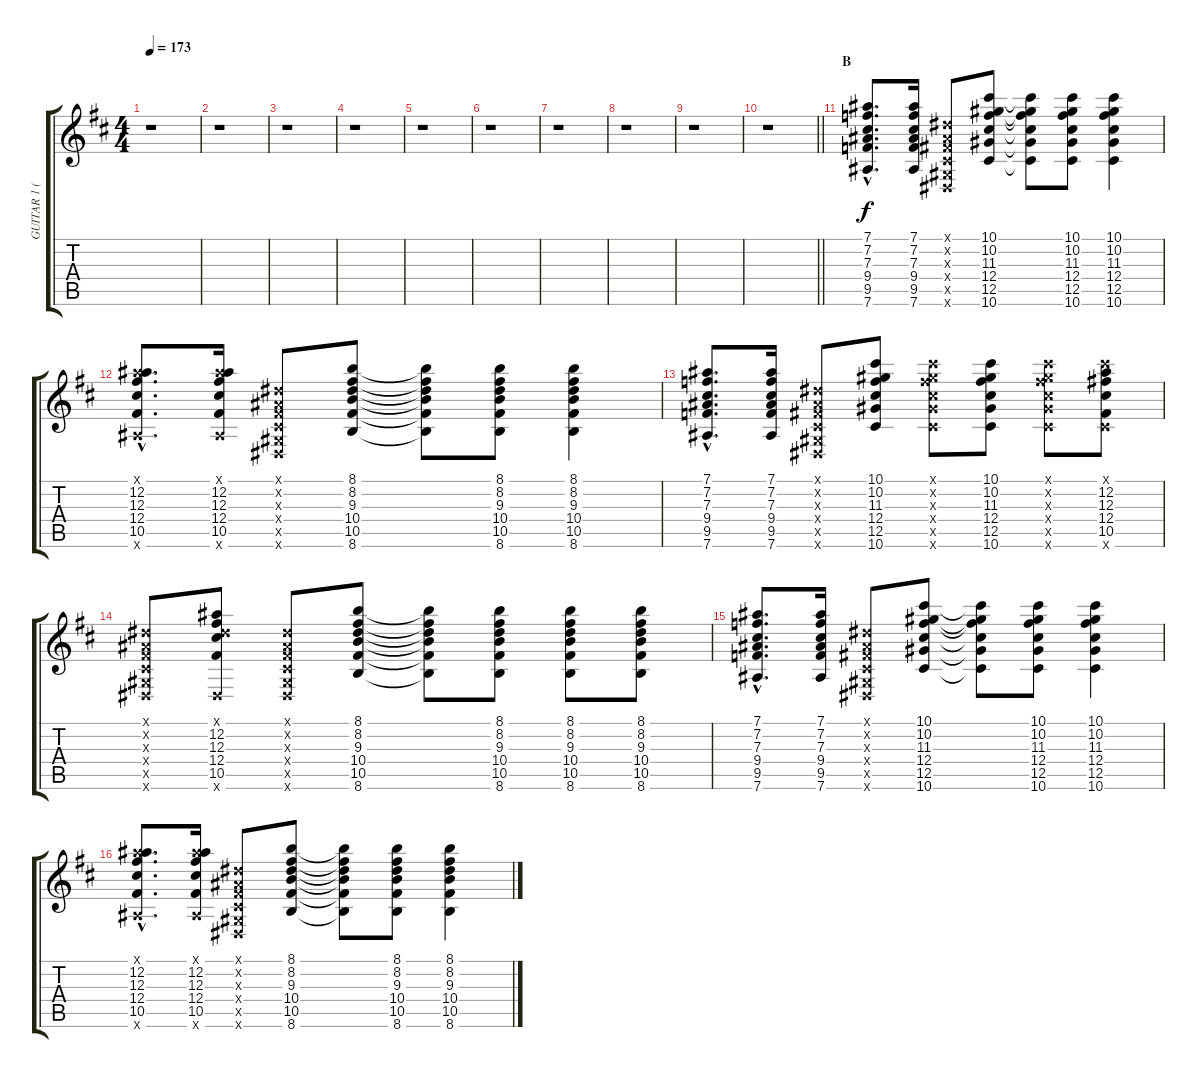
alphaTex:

\track ("GUITAR 1 (RIGHT)" "GUITAR 1 (") {instrument distortionguitar}
\staff {score tabs}
\tuning (Eb4 Bb3 Gb3 Db3 Ab2 Eb2) {hide}
\ts (4 4)
\tempo 173
\clef g2
\ks bminor
r.1{dy f} |
r.1 |
r.1 |
r.1 |
r.1 |
r.1 |
r.1 |
r.1 |
r.1 |
\barLineRight lightlight
r.1 |
\section ("" "B")
(7.1{hac} 7.2{hac} 7.3{hac} 9.4{hac} 9.5{hac} 7.6{hac}).8{d volume 10} (7.1 7.2 7.3 9.4 9.5 7.6).16 (0.1{x} 0.2{x} 0.3{x} 0.4{x} 0.5{x} 0.6{x}).8 (10.1 10.2 11.3 12.4 12.5 10.6).8 (10.1{t} 10.2{t} 11.3{t} 12.4{t} 12.5{t} 10.6{t}).8 (10.1 10.2 11.3 12.4 12.5 10.6).8 (10.1 10.2 11.3 12.4 12.5 10.6).4 |
(7.1{hac x} 12.2{hac} 12.3{hac} 12.4{hac} 10.5{hac} 7.6{hac x}).8{d} (7.1{x} 12.2 12.3 12.4 10.5 7.6{x}).16 (0.1{x} 0.2{x} 0.3{x} 0.4{x} 0.5{x} 0.6{x}).8 (8.1 8.2 9.3 10.4 10.5 8.6).8 (8.1{t} 8.2{t} 9.3{t} 10.4{t} 10.5{t} 8.6{t}).8 (8.1 8.2 9.3 10.4 10.5 8.6).8 (8.1 8.2 9.3 10.4 10.5 8.6).4 |
(7.1{hac} 7.2{hac} 7.3{hac} 9.4{hac} 9.5{hac} 7.6{hac}).8{d} (7.1 7.2 7.3 9.4 9.5 7.6).16 (0.1{x} 0.2{x} 0.3{x} 0.4{x} 0.5{x} 0.6{x}).8 (10.1 10.2 11.3 12.4 12.5 10.6).8 (10.1{x} 10.2{x} 11.3{x} 12.4{x} 12.5{x} 10.6{x}).8 (10.1 10.2 11.3 12.4 12.5 10.6).8 (10.1{x} 10.2{x} 11.3{x} 12.4{x} 12.5{x} 10.6{x}).8 (10.1{x} 12.2 12.3 12.4 10.5 10.6{x}).8 |
(0.1{x} 0.2{x} 0.3{x} 0.4{x} 0.5{x} 0.6{x}).8 (0.1{x} 12.2 12.3 12.4 10.5 0.6{x}).8 (0.1{x} 0.2{x} 0.3{x} 0.4{x} 0.5{x} 0.6{x}).8 (8.1 8.2 9.3 10.4 10.5 8.6).8 (8.1{t} 8.2{t} 9.3{t} 10.4{t} 10.5{t} 8.6{t}).8 (8.1 8.2 9.3 10.4 10.5 8.6).8 (8.1 8.2 9.3 10.4 10.5 8.6).8 (8.1 8.2 9.3 10.4 10.5 8.6).8 |
(7.1{hac} 7.2{hac} 7.3{hac} 9.4{hac} 9.5{hac} 7.6{hac}).8{d} (7.1 7.2 7.3 9.4 9.5 7.6).16 (0.1{x} 0.2{x} 0.3{x} 0.4{x} 0.5{x} 0.6{x}).8 (10.1 10.2 11.3 12.4 12.5 10.6).8 (10.1{t} 10.2{t} 11.3{t} 12.4{t} 12.5{t} 10.6{t}).8 (10.1 10.2 11.3 12.4 12.5 10.6).8 (10.1 10.2 11.3 12.4 12.5 10.6).4 |
(7.1{hac x} 12.2{hac} 12.3{hac} 12.4{hac} 10.5{hac} 7.6{hac x}).8{d} (7.1{x} 12.2 12.3 12.4 10.5 7.6{x}).16 (0.1{x} 0.2{x} 0.3{x} 0.4{x} 0.5{x} 0.6{x}).8 (8.1 8.2 9.3 10.4 10.5 8.6).8 (8.1{t} 8.2{t} 9.3{t} 10.4{t} 10.5{t} 8.6{t}).8 (8.1 8.2 9.3 10.4 10.5 8.6).8 (8.1 8.2 9.3 10.4 10.5 8.6).4
